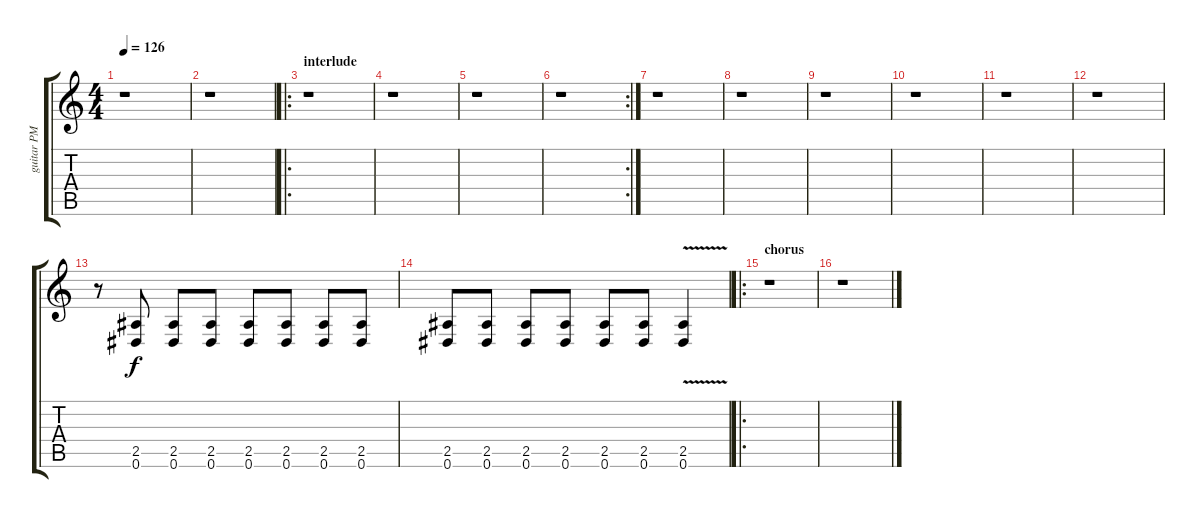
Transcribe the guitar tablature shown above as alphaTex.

\track ("guitar PM" "guitar PM") {instrument electricguitarmuted}
\staff {score tabs}
\tuning (Eb4 Bb3 Gb3 Db3 Ab2 Eb2) {hide}
\ts (4 4)
\tempo 126
\clef g2
\ks c
r.1{dy f} |
r.1 |
\ro
\section ("" "interlude")
r.1 |
r.1 |
r.1 |
\rc 2
r.1 |
r.1 |
r.1 |
r.1 |
r.1 |
r.1 |
r.1 |
r.8 (2.5 0.6).8 (2.5 0.6).8 (2.5 0.6).8 (2.5 0.6).8 (2.5 0.6).8 (2.5 0.6).8 (2.5 0.6).8 |
(2.5 0.6).8 (2.5 0.6).8 (2.5 0.6).8 (2.5 0.6).8 (2.5 0.6).8 (2.5 0.6).8 (2.5 0.6{v}).4 |
\ro
\section ("" "chorus")
r.1 |
r.1
